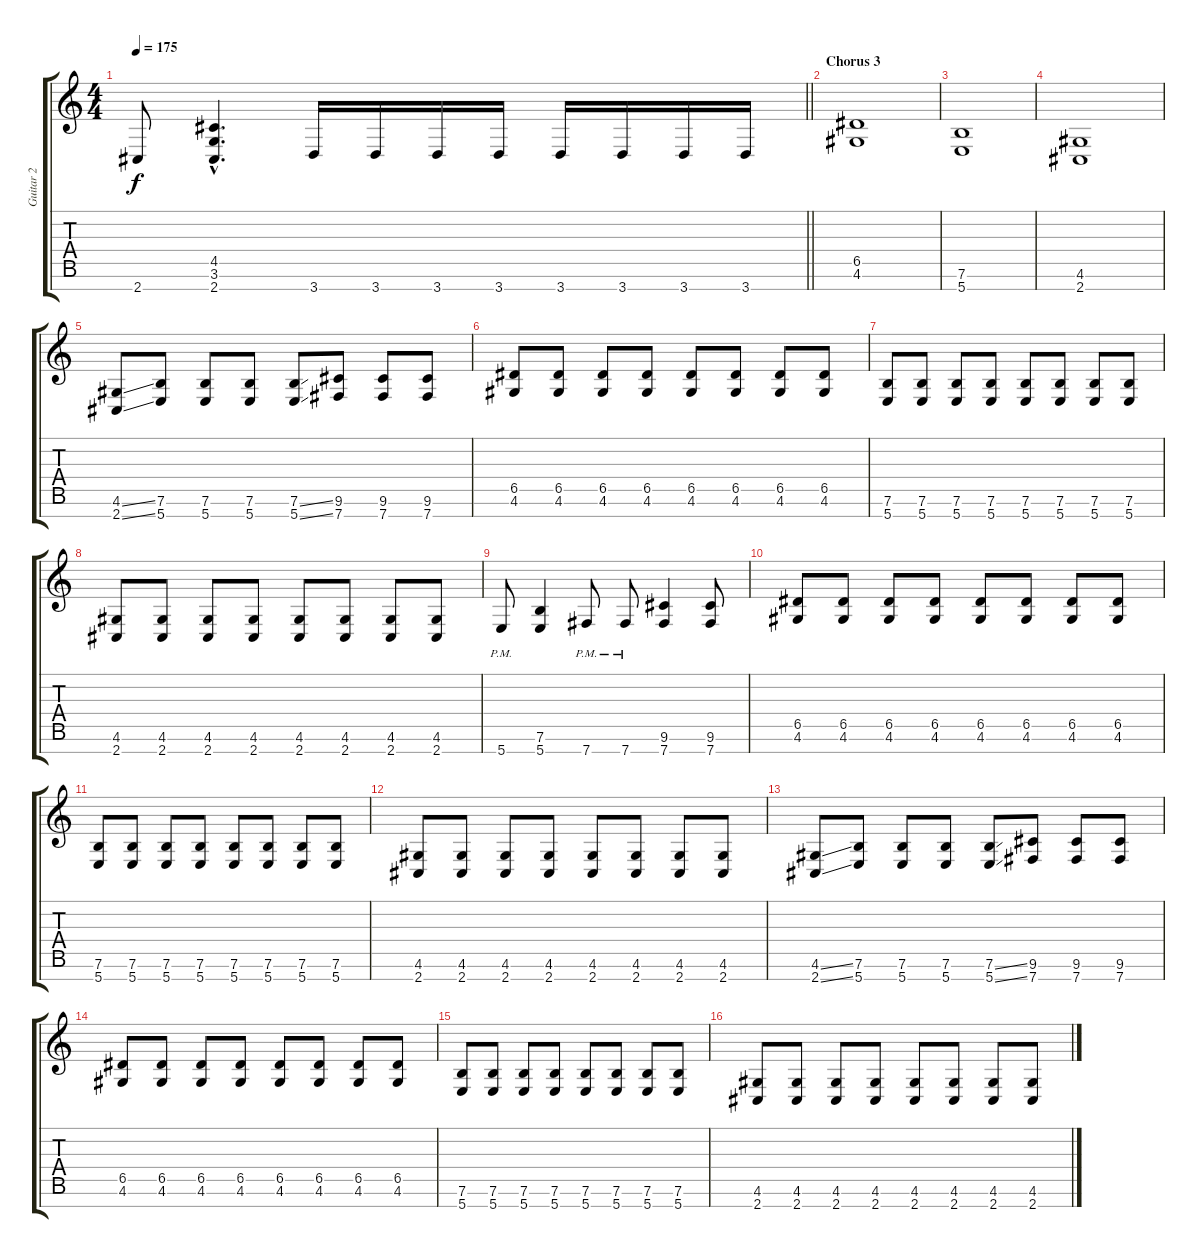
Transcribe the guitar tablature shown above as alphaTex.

\track ("Guitar 2" "Guitar 2") {instrument overdrivenguitar}
\staff {score tabs}
\tuning (E4 B3 G3 D3 A2 E2 B1) {hide}
\ts (4 4)
\tempo 175
\clef g2
\barLineRight lightlight
\ks c
2.7.8{dy f} (4.5{hac} 3.6{hac} 2.7{hac}).4{d} 3.7.16 3.7.16 3.7.16 3.7.16 3.7.16 3.7.16 3.7.16 3.7.16 |
\section ("" "Chorus 3")
(6.5 4.6).1 |
(7.6 5.7).1 |
(4.6 2.7).1 |
(4.6{ss} 2.7{ss}).8 (7.6 5.7).8 (7.6 5.7).8 (7.6 5.7).8 (7.6{ss} 5.7{ss}).8 (9.6 7.7).8 (9.6 7.7).8 (9.6 7.7).8 |
(6.5 4.6).8 (6.5 4.6).8 (6.5 4.6).8 (6.5 4.6).8 (6.5 4.6).8 (6.5 4.6).8 (6.5 4.6).8 (6.5 4.6).8 |
(7.6 5.7).8 (7.6 5.7).8 (7.6 5.7).8 (7.6 5.7).8 (7.6 5.7).8 (7.6 5.7).8 (7.6 5.7).8 (7.6 5.7).8 |
(4.6 2.7).8 (4.6 2.7).8 (4.6 2.7).8 (4.6 2.7).8 (4.6 2.7).8 (4.6 2.7).8 (4.6 2.7).8 (4.6 2.7).8 |
5.7{pm}.8 (7.6 5.7).4 7.7{pm}.8 7.7{pm}.8 (9.6 7.7).4 (9.6 7.7).8 |
(6.5 4.6).8 (6.5 4.6).8 (6.5 4.6).8 (6.5 4.6).8 (6.5 4.6).8 (6.5 4.6).8 (6.5 4.6).8 (6.5 4.6).8 |
(7.6 5.7).8 (7.6 5.7).8 (7.6 5.7).8 (7.6 5.7).8 (7.6 5.7).8 (7.6 5.7).8 (7.6 5.7).8 (7.6 5.7).8 |
(4.6 2.7).8 (4.6 2.7).8 (4.6 2.7).8 (4.6 2.7).8 (4.6 2.7).8 (4.6 2.7).8 (4.6 2.7).8 (4.6 2.7).8 |
(4.6{ss} 2.7{ss}).8 (7.6 5.7).8 (7.6 5.7).8 (7.6 5.7).8 (7.6{ss} 5.7{ss}).8 (9.6 7.7).8 (9.6 7.7).8 (9.6 7.7).8 |
(6.5 4.6).8 (6.5 4.6).8 (6.5 4.6).8 (6.5 4.6).8 (6.5 4.6).8 (6.5 4.6).8 (6.5 4.6).8 (6.5 4.6).8 |
(7.6 5.7).8 (7.6 5.7).8 (7.6 5.7).8 (7.6 5.7).8 (7.6 5.7).8 (7.6 5.7).8 (7.6 5.7).8 (7.6 5.7).8 |
(4.6 2.7).8 (4.6 2.7).8 (4.6 2.7).8 (4.6 2.7).8 (4.6 2.7).8 (4.6 2.7).8 (4.6 2.7).8 (4.6 2.7).8
